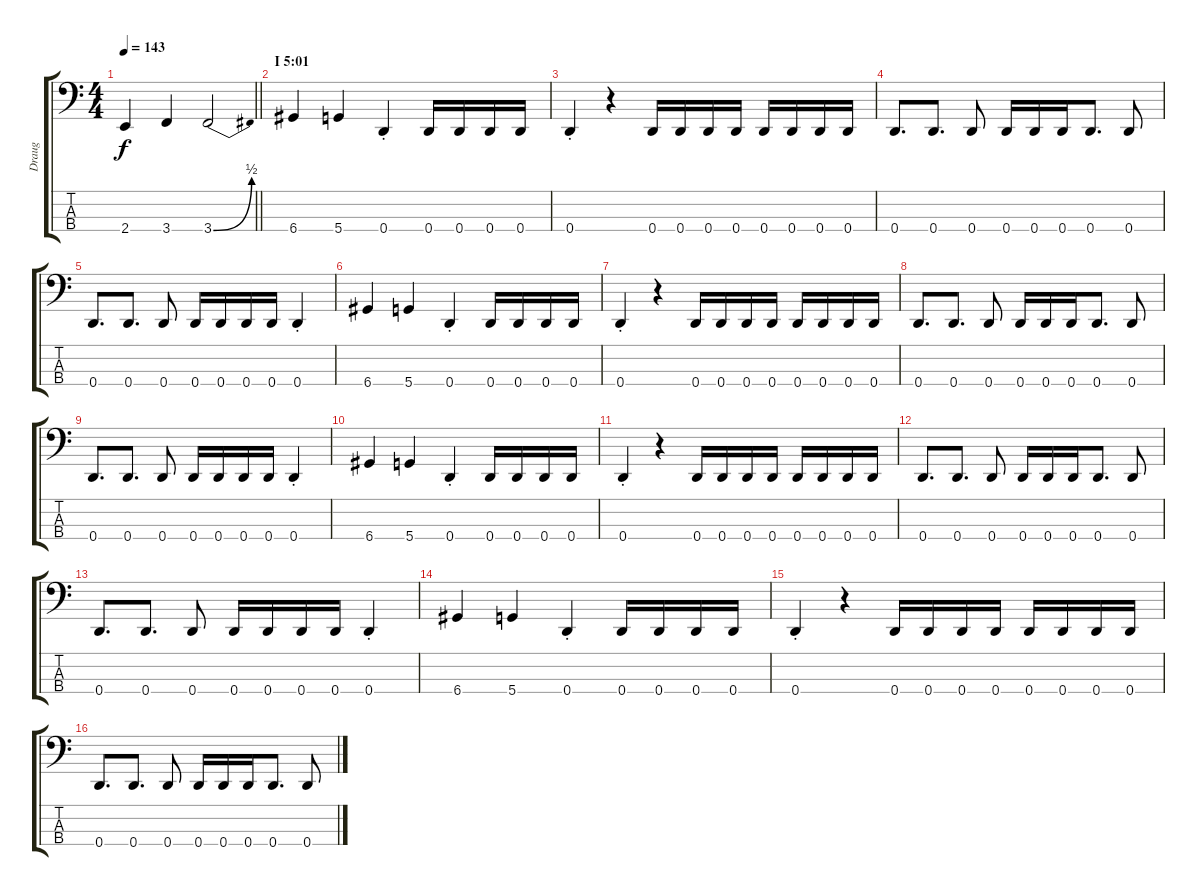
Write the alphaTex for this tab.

\track ("Draug" "Draug") {instrument synthbass2}
\staff {score tabs}
\tuning (F2 C2 G1 D1) {hide}
\ts (4 4)
\tempo 143
\clef f4
\barLineRight lightlight
\ks c
2.4.4{dy f} 3.4.4 3.4{be (bend 0 0 60 2)}.2 |
\section ("" "I 5:01")
6.4.4 5.4.4 0.4{st}.4 0.4.16 0.4.16 0.4.16 0.4.16 |
0.4{st}.4 r.4 0.4.16 0.4.16 0.4.16 0.4.16 0.4.16 0.4.16 0.4.16 0.4.16 |
0.4.8{d} 0.4.8{d} 0.4.8 0.4.16 0.4.16 0.4.16 0.4.8{d} 0.4.8 |
0.4.8{d} 0.4.8{d} 0.4.8 0.4.16 0.4.16 0.4.16 0.4.16 0.4{st}.4 |
6.4.4 5.4.4 0.4{st}.4 0.4.16 0.4.16 0.4.16 0.4.16 |
0.4{st}.4 r.4 0.4.16 0.4.16 0.4.16 0.4.16 0.4.16 0.4.16 0.4.16 0.4.16 |
0.4.8{d} 0.4.8{d} 0.4.8 0.4.16 0.4.16 0.4.16 0.4.8{d} 0.4.8 |
0.4.8{d} 0.4.8{d} 0.4.8 0.4.16 0.4.16 0.4.16 0.4.16 0.4{st}.4 |
6.4.4 5.4.4 0.4{st}.4 0.4.16 0.4.16 0.4.16 0.4.16 |
0.4{st}.4 r.4 0.4.16 0.4.16 0.4.16 0.4.16 0.4.16 0.4.16 0.4.16 0.4.16 |
0.4.8{d} 0.4.8{d} 0.4.8 0.4.16 0.4.16 0.4.16 0.4.8{d} 0.4.8 |
0.4.8{d} 0.4.8{d} 0.4.8 0.4.16 0.4.16 0.4.16 0.4.16 0.4{st}.4 |
6.4.4 5.4.4 0.4{st}.4 0.4.16 0.4.16 0.4.16 0.4.16 |
0.4{st}.4 r.4 0.4.16 0.4.16 0.4.16 0.4.16 0.4.16 0.4.16 0.4.16 0.4.16 |
0.4.8{d} 0.4.8{d} 0.4.8 0.4.16 0.4.16 0.4.16 0.4.8{d} 0.4.8
